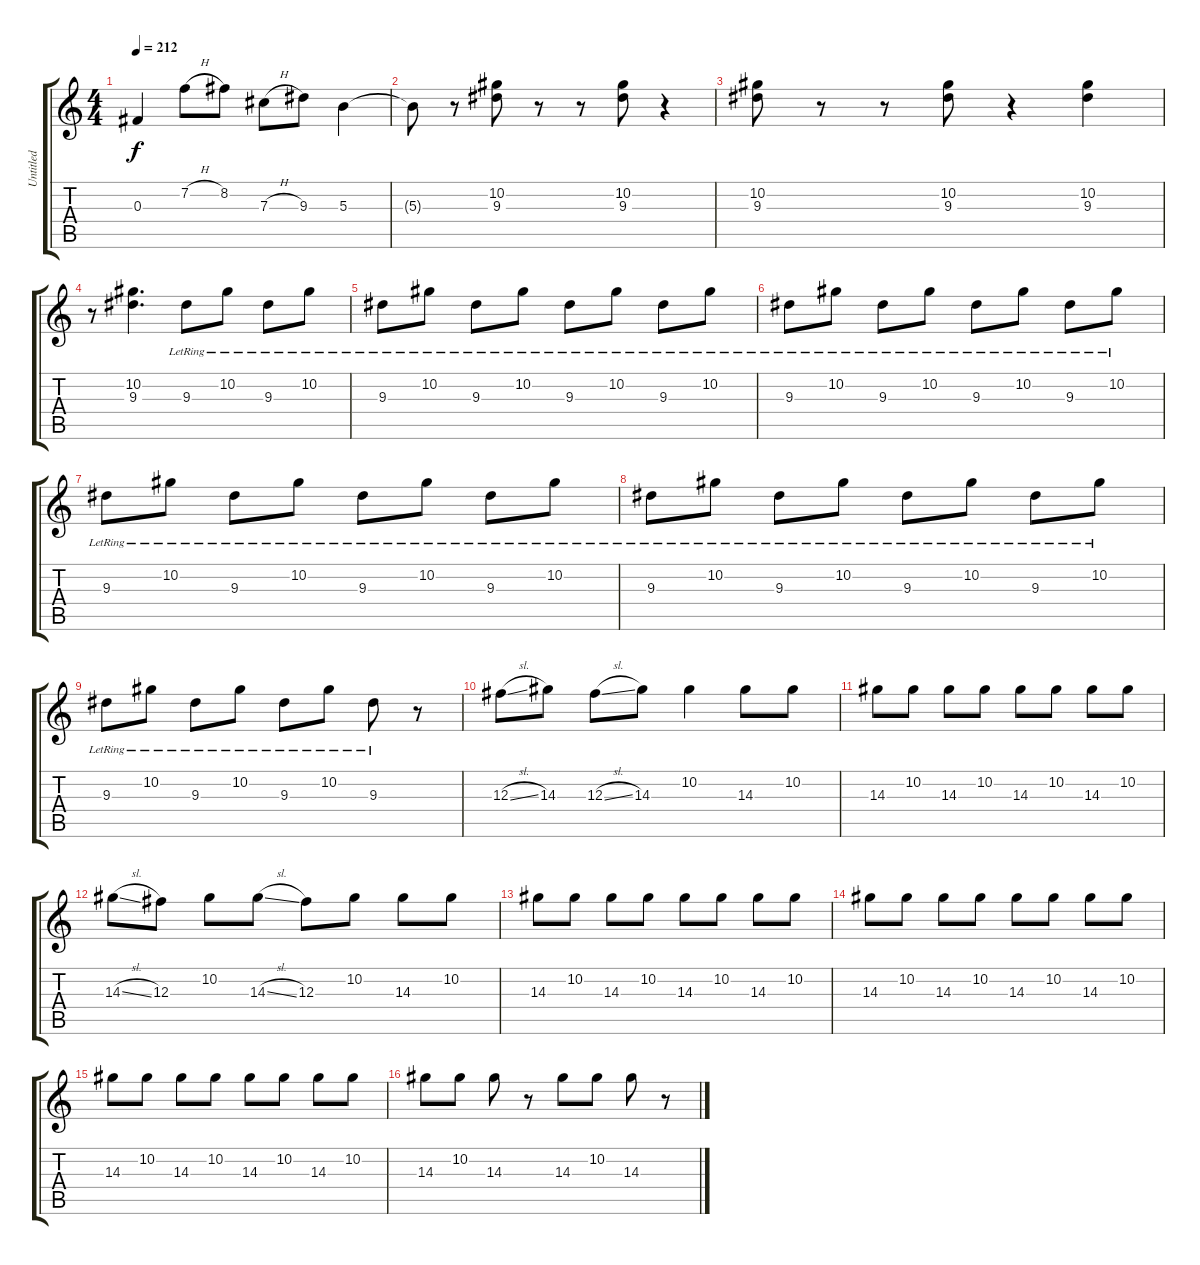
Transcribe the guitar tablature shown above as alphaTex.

\track ("Untitled" "Untitled") {instrument distortionguitar}
\staff {score tabs}
\tuning (Eb4 Bb3 Gb3 Db3 Ab2 Eb2) {hide}
\ts (4 4)
\tempo 212
\clef g2
\ks c
0.3.4{dy f} 7.2{h}.8 8.2.8 7.3{h}.8 9.3.8 5.3.4 |
5.3{t}.8 r.8 (10.2 9.3).8 r.8 r.8 (10.2 9.3).8 r.4 |
(10.2 9.3).8 r.8 r.8 (10.2 9.3).8 r.4 (10.2 9.3).4 |
r.8 (10.2 9.3).4{d} 9.3{lr}.8 10.2{lr}.8 9.3{lr}.8 10.2{lr}.8 |
9.3{lr}.8 10.2{lr}.8 9.3{lr}.8 10.2{lr}.8 9.3{lr}.8 10.2{lr}.8 9.3{lr}.8 10.2{lr}.8 |
9.3{lr}.8 10.2{lr}.8 9.3{lr}.8 10.2{lr}.8 9.3{lr}.8 10.2{lr}.8 9.3{lr}.8 10.2{lr}.8 |
9.3{lr}.8 10.2{lr}.8 9.3{lr}.8 10.2{lr}.8 9.3{lr}.8 10.2{lr}.8 9.3{lr}.8 10.2{lr}.8 |
9.3{lr}.8 10.2{lr}.8 9.3{lr}.8 10.2{lr}.8 9.3{lr}.8 10.2{lr}.8 9.3{lr}.8 10.2{lr}.8 |
9.3{lr}.8 10.2{lr}.8 9.3{lr}.8 10.2{lr}.8 9.3{lr}.8 10.2{lr}.8 9.3{lr}.8 r.8 |
12.3{sl}.8 14.3.8 12.3{sl}.8 14.3.8 10.2.4 14.3.8 10.2.8 |
14.3.8 10.2.8 14.3.8 10.2.8 14.3.8 10.2.8 14.3.8 10.2.8 |
14.3{sl}.8 12.3.8 10.2.8 14.3{sl}.8 12.3.8 10.2.8 14.3.8 10.2.8 |
14.3.8 10.2.8 14.3.8 10.2.8 14.3.8 10.2.8 14.3.8 10.2.8 |
14.3.8 10.2.8 14.3.8 10.2.8 14.3.8 10.2.8 14.3.8 10.2.8 |
14.3.8 10.2.8 14.3.8 10.2.8 14.3.8 10.2.8 14.3.8 10.2.8 |
14.3.8 10.2.8 14.3.8 r.8 14.3.8 10.2.8 14.3.8 r.8
